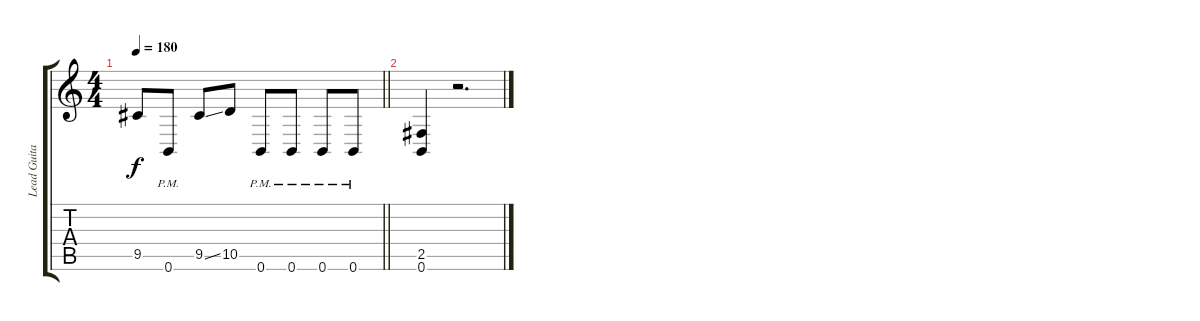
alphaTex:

\track ("Lead Guitar" "Lead Guita") {instrument overdrivenguitar}
\staff {score tabs}
\tuning (B3 Gb3 D3 A2 E2 B1) {hide}
\ts (4 4)
\tempo 180
\clef g2
\barLineRight lightlight
\ks c
9.5.8{dy f} 0.6{pm}.8 9.5{ss}.8 10.5.8 0.6{pm}.8 0.6{pm}.8 0.6{pm}.8 0.6{pm}.8 |
(2.5 0.6).4 r.2{d}
